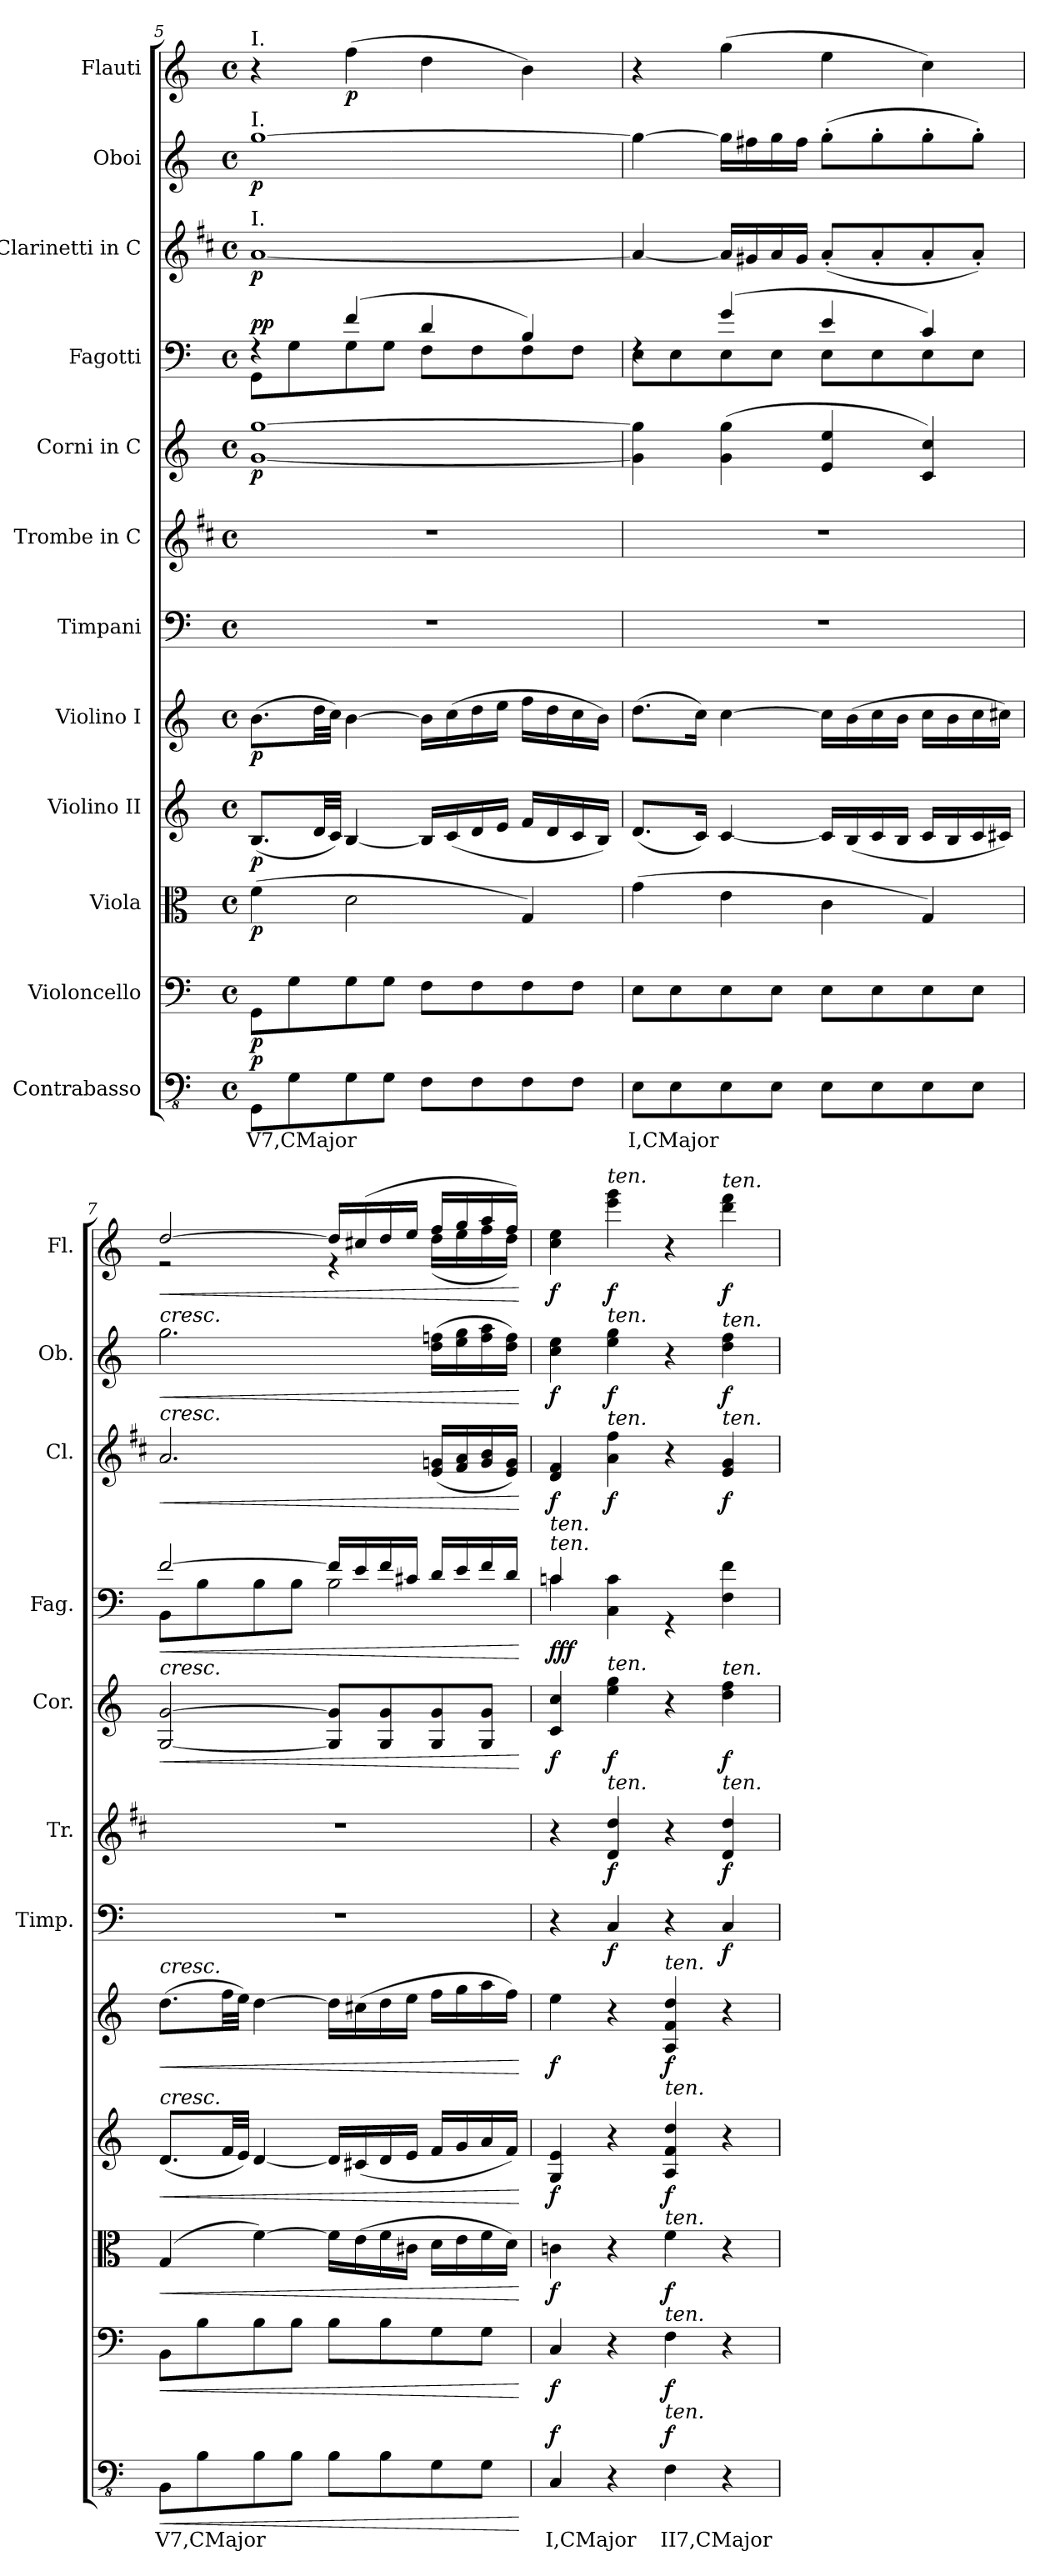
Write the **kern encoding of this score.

**kern	**text	**dynam	**kern	**dynam	**kern	**dynam	**kern	**dynam	**kern	**dynam	**kern	**dynam	**kern	**dynam	**kern	**dynam	**kern	**dynam	**kern	**dynam	**kern	**dynam	**kern	**dynam
*part12	*part12	*part12	*part11	*part11	*part10	*part10	*part9	*part9	*part8	*part8	*part7	*part7	*part6	*part6	*part5	*part5	*part4	*part4	*part3	*part3	*part2	*part2	*part1	*part1
*staff12	*staff12	*staff12	*staff11	*staff11	*staff10	*staff10	*staff9	*staff9	*staff8	*staff8	*staff7	*staff7	*staff6	*staff6	*staff5	*staff5	*staff4	*staff4	*staff3	*staff3	*staff2	*staff2	*staff1	*staff1
*I"Contrabasso	*	*	*I"Violoncello	*	*I"Viola	*	*I"Violino II	*	*I"Violino I	*	*I"Timpani	*	*I"Trombe in C	*	*I"Corni in C	*	*I"Fagotti	*	*I"Clarinetti in C	*	*I"Oboi	*	*I"Flauti	*
*	*	*	*	*	*	*	*	*	*	*	*I'Timp.	*	*I'Tr.	*	*I'Cor.	*	*I'Fag.	*	*I'Cl.	*	*I'Ob.	*	*I'Fl.	*
!!LO:PB:g=z
*clefFv4	*	*	*clefF4	*	*clefC3	*	*clefG2	*	*clefG2	*	*clefF4	*	*clefG2	*	*clefG2	*	*clefF4	*	*clefG2	*	*clefG2	*	*clefG2	*
*	*	*	*	*	*	*	*	*	*	*	*	*	*ITrd1c2	*	*ITrd4c7	*	*	*	*ITrd1c2	*	*	*	*	*
*k[]	*	*	*k[]	*	*k[]	*	*k[]	*	*k[]	*	*k[]	*	*k[]	*	*k[b-]	*	*k[]	*	*k[]	*	*k[]	*	*k[]	*
*M4/4	*	*	*M4/4	*	*M4/4	*	*M4/4	*	*M4/4	*	*M4/4	*	*M4/4	*	*M4/4	*	*M4/4	*	*M4/4	*	*M4/4	*	*M4/4	*
*met(c)	*	*	*met(c)	*	*met(c)	*	*met(c)	*	*met(c)	*	*met(c)	*	*met(c)	*	*met(c)	*	*met(c)	*	*met(c)	*	*met(c)	*	*met(c)	*
=5	=5	=5	=5	=5	=5	=5	=5	=5	=5	=5	=5	=5	=5	=5	=5	=5	=5	=5	=5	=5	=5	=5	=5	=5
*	*	*	*	*	*	*	*	*	*	*	*	*	*	*	*	*	*^	*	*	*	*	*	*	*
!	!	!	!	!	!	!	!	!	!	!	!	!	!	!	!	!	!	!	!	!	!	!	!	!LO:TX:a:t=I.	!
!	!	!	!	!	!	!	!	!	!	!	!	!	!	!	!	!	!	!	!	!	!	!LO:TX:a:t=I.	!	!	!
!	!	!	!	!	!	!	!	!	!	!	!	!	!	!	!	!	!	!	!	!LO:TX:a:t=I.	!	!	!	!	!
!	!	!LO:DY:b	!	!LO:DY:b	!	!LO:DY:b	!	!LO:DY:b	!	!LO:DY:b	!	!	!	!	!	!LO:DY:b	!	!	!LO:DY:b	!	!	!	!	!	!
!	!	!	!	!	!	!	!	!	!	!	!	!	!	!	!	!	!	!	!LO:DY:n=1:a	!	!LO:DY:b	!	!LO:DY:b	!	!
8GGG\L	V7,CMajor	p	8GG\L	p	(4f\	p	(8.B/L	p	(8.b\L	p	1r	.	1r	.	[1c [1cc	p	4rF	8GG\L	p p	[1g	p	[1gg	p	4r	.
8GG\	.	.	8G\	.	.	.	.	.	.	.	.	.	.	.	.	.	.	8G\	.	.	.	.	.	.	.
.	.	.	.	.	.	.	32d/LL	.	32dd\LL	.	.	.	.	.	.	.	.	.	.	.	.	.	.	.	.
.	.	.	.	.	.	.	32c/JJJ)	.	32cc\JJJ)	.	.	.	.	.	.	.	.	.	.	.	.	.	.	.	.
!	!	!	!	!	!	!	!	!	!	!	!	!	!	!	!	!	!	!	!	!	!	!	!	!	!LO:DY:b
8GG\	.	.	8G\	.	2d\	.	[4B/	.	[4b\	.	.	.	.	.	.	.	(4f/	8G\	.	.	.	.	.	(4ff\	p
8GG\J	.	.	8G\J	.	.	.	.	.	.	.	.	.	.	.	.	.	.	8G\J	.	.	.	.	.	.	.
8FF\L	.	.	8F\L	.	.	.	16B/LL]	.	16b\LL]	.	.	.	.	.	.	.	4d/	8F\L	.	.	.	.	.	4dd\	.
.	.	.	.	.	.	.	(16c/	.	(16cc\	.	.	.	.	.	.	.	.	.	.	.	.	.	.	.	.
8FF\	.	.	8F\	.	.	.	16d/	.	16dd\	.	.	.	.	.	.	.	.	8F\	.	.	.	.	.	.	.
.	.	.	.	.	.	.	16e/JJ	.	16ee\JJ	.	.	.	.	.	.	.	.	.	.	.	.	.	.	.	.
8FF\	.	.	8F\	.	4G/)	.	16f/LL	.	16ff\LL	.	.	.	.	.	.	.	4B/)	8F\	.	.	.	.	.	4b\)	.
.	.	.	.	.	.	.	16d/	.	16dd\	.	.	.	.	.	.	.	.	.	.	.	.	.	.	.	.
8FF\J	.	.	8F\J	.	.	.	16c/	.	16cc\	.	.	.	.	.	.	.	.	8F\J	.	.	.	.	.	.	.
.	.	.	.	.	.	.	16B/JJ)	.	16b\JJ)	.	.	.	.	.	.	.	.	.	.	.	.	.	.	.	.
!!LO:PB:g=z
=6	=6	=6	=6	=6	=6	=6	=6	=6	=6	=6	=6	=6	=6	=6	=6	=6	=6	=6	=6	=6	=6	=6	=6	=6	=6
8EE\L	I,CMajor	.	8E\L	.	(4g\	.	(8.d/L	.	(8.dd\L	.	1r	.	1r	.	4c\] 4cc\]	.	4rF	8E\L	.	4g/_	.	4gg\_	.	4r	.
8EE\	.	.	8E\	.	.	.	.	.	.	.	.	.	.	.	.	.	.	8E\	.	.	.	.	.	.	.
.	.	.	.	.	.	.	16c/Jk)	.	16cc\Jk)	.	.	.	.	.	.	.	.	.	.	.	.	.	.	.	.
8EE\	.	.	8E\	.	4e\	.	[4c/	.	[4cc\	.	.	.	.	.	(4c\ 4cc\	.	(4g/	8E\	.	16g/LL]	.	16gg\LL]	.	(4gg\	.
.	.	.	.	.	.	.	.	.	.	.	.	.	.	.	.	.	.	.	.	16f#X/	.	16ff#X\	.	.	.
8EE\J	.	.	8E\J	.	.	.	.	.	.	.	.	.	.	.	.	.	.	8E\J	.	16g/	.	16gg\	.	.	.
.	.	.	.	.	.	.	.	.	.	.	.	.	.	.	.	.	.	.	.	16f#/JJ	.	16ff#\JJ	.	.	.
8EE\L	.	.	8E\L	.	4c\	.	16c/LL]	.	16cc\LL]	.	.	.	.	.	4A/ 4a/	.	4e/	8E\L	.	(8g'/L	.	(8gg'\L	.	4ee\	.
.	.	.	.	.	.	.	(16B/	.	(16b\	.	.	.	.	.	.	.	.	.	.	.	.	.	.	.	.
8EE\	.	.	8E\	.	.	.	16c/	.	16cc\	.	.	.	.	.	.	.	.	8E\	.	8g'/	.	8gg'\	.	.	.
.	.	.	.	.	.	.	16B/JJ	.	16b\JJ	.	.	.	.	.	.	.	.	.	.	.	.	.	.	.	.
8EE\	.	.	8E\	.	4G/)	.	16c/LL	.	16cc\LL	.	.	.	.	.	4F/ 4f/)	.	4c/)	8E\	.	8g'/	.	8gg'\	.	4cc\)	.
.	.	.	.	.	.	.	16B/	.	16b\	.	.	.	.	.	.	.	.	.	.	.	.	.	.	.	.
8EE\J	.	.	8E\J	.	.	.	16c/	.	16cc\	.	.	.	.	.	.	.	.	8E\J	.	8g'/J)	.	8gg'\J)	.	.	.
.	.	.	.	.	.	.	16c#X/JJ)	.	16cc#X\JJ)	.	.	.	.	.	.	.	.	.	.	.	.	.	.	.	.
=7	=7	=7	=7	=7	=7	=7	=7	=7	=7	=7	=7	=7	=7	=7	=7	=7	=7	=7	=7	=7	=7	=7	=7	=7	=7
!	!	!	!	!	!	!	!	!	!	!	!	!	!	!	!	!	!	!	!	!	!	!	!	!LO:TX:a:i:t=cresc.	!
!	!	!	!	!	!	!	!	!	!	!	!	!	!	!	!	!	!	!	!	!	!	!LO:TX:a:i:t=cresc.	!	!	!
!	!	!	!	!	!	!	!	!	!	!	!	!	!	!	!	!	!	!	!	!LO:TX:a:i:t=cresc.	!	!	!	!	!
!	!	!	!	!	!	!	!	!	!	!	!	!	!	!	!LO:TX:a:i:t=cresc.	!	!	!	!	!	!	!	!	!	!
!	!	!	!	!	!	!	!	!	!LO:TX:a:i:t=cresc.	!	!	!	!	!	!	!	!	!	!	!	!	!	!	!	!
!	!	!	!	!	!	!	!LO:TX:a:i:t=cresc.	!	!	!	!	!	!	!	!	!	!	!	!	!	!	!	!	!	!
!	!	!LO:HP:b	!	!LO:HP:b	!	!LO:HP:b	!	!LO:HP:b	!	!LO:HP:b	!	!	!	!	!	!LO:HP:b	!	!	!LO:HP:b	!	!LO:HP:b	!	!LO:HP:b	!	!LO:HP:b
*	*	*	*	*	*	*	*	*	*	*	*	*	*	*	*	*	*	*	*	*	*	*	*	*^	*
8BBB\L	V7,CMajor	<	8BB\L	<	(4G/	<	(8.d/L	<	(8.dd\L	<	1r	.	1r	.	[2C/ [2c/	<	[2f/	8BB\L	<	2.g/	<	2.gg\	<	[2dd/	2r	<
8BB\	.	.	8B\	.	.	.	.	.	.	.	.	.	.	.	.	.	.	8B\	.	.	.	.	.	.	.	.
.	.	.	.	.	.	.	32f/LL	.	32ff\LL	.	.	.	.	.	.	.	.	.	.	.	.	.	.	.	.	.
.	.	.	.	.	.	.	32e/JJJ)	.	32ee\JJJ)	.	.	.	.	.	.	.	.	.	.	.	.	.	.	.	.	.
8BB\	.	.	8B\	.	[4f\)	.	[4d/	.	[4dd\	.	.	.	.	.	.	.	.	8B\	.	.	.	.	.	.	.	.
8BB\J	.	.	8B\J	.	.	.	.	.	.	.	.	.	.	.	.	.	.	8B\J	.	.	.	.	.	.	.	.
8BB\L	.	.	8B\L	.	16f\LL]	.	16d/LL]	.	16dd\LL]	.	.	.	.	.	8C/] 8c/]L	.	16f/LL]	2B\	.	.	.	.	.	16dd/LL]	4r	.
.	.	.	.	.	(16e\	.	(16c#X/	.	(16cc#X\	.	.	.	.	.	.	.	16e/	.	.	.	.	.	.	(16cc#X/	.	.
8BB\	.	.	8B\	.	16f\	.	16d/	.	16dd\	.	.	.	.	.	8C/ 8c/	.	16f/	.	.	.	.	.	.	16dd/	.	.
.	.	.	.	.	16c#X\JJ	.	16e/JJ	.	16ee\JJ	.	.	.	.	.	.	.	16c#X/JJ	.	.	.	.	.	.	16ee/JJ	.	.
8GG\	.	.	8G\	.	16d\LL	.	16f/LL	.	16ff\LL	.	.	.	.	.	8C/ 8c/	.	16d/LL	.	.	(16d/ 16fn/LL	.	(>16dd\ 16ffn\LL	.	16ff/LL	(16dd\LL	.
.	.	.	.	.	16e\	.	16g/	.	16gg\	.	.	.	.	.	.	.	16e/	.	.	16e/ 16g/	.	16ee\ 16gg\	.	16gg/	16ee\	.
8GG\J	.	.	8G\J	.	16f\	.	16a/	.	16aa\	.	.	.	.	.	8C/ 8c/J	.	16f/	.	.	16f/ 16a/	.	16ff\ 16aa\	.	16aa/	16ff\	.
.	.	.	.	.	16d\JJ)	.	16f/JJ)	.	16ff\JJ)	.	.	.	.	.	.	.	16d/JJ	.	.	16d/ 16f/JJ)	.	16dd\ 16ff\JJ)	.	16ff/JJ)	16dd\JJ)	.
*	*	*	*	*	*	*	*	*	*	*	*	*	*	*	*	*	*v	*v	*	*	*	*	*	*v	*v	*
.	.	[	.	[	.	[	.	[	.	[	.	.	.	.	.	[	.	[	.	[	.	[	.	[
=8	=8	=8	=8	=8	=8	=8	=8	=8	=8	=8	=8	=8	=8	=8	=8	=8	=8	=8	=8	=8	=8	=8	=8	=8
*	*	*	*	*	*	*	*	*	*	*	*	*	*	*	*	*	*^	*	*	*	*	*	*	*
!	!	!	!	!	!	!	!	!	!	!	!	!	!	!	!	!	!LO:TX:a:i:t=ten.	!	!	!	!	!	!	!	!
!	!	!	!	!	!	!	!	!	!	!	!	!	!	!	!	!	!LO:TX:a:i:t=ten.	!	!	!	!	!	!	!	!
!	!	!LO:DY:b	!	!LO:DY:b	!	!LO:DY:b	!	!LO:DY:b	!	!LO:DY:b	!	!	!	!	!	!LO:DY:b	!	!	!LO:DY:b	!	!	!	!	!	!
!	!	!	!	!	!	!	!	!	!	!	!	!	!	!	!	!	!	!	!LO:DY:n=1:b	!	!	!	!	!	!
!	!	!	!	!	!	!	!	!	!	!	!	!	!	!	!	!	!	!	!LO:DY:n=2:b	!	!LO:DY:b	!	!LO:DY:b	!	!LO:DY:b
4CC/	I,CMajor	f	4C/	f	4cn\	f	4G/ 4e/	f	4ee\	f	4r	.	4r	.	4F/ 4f/	f	4cn/	4c\	f f f	4c/ 4e/	f	4cc\ 4ee\	f	4cc\ 4ee\	f
!	!	!	!	!	!	!	!	!	!	!	!	!	!	!	!	!	!	!	!	!	!	!	!	!LO:TX:a:i:t=ten.	!
!	!	!	!	!	!	!	!	!	!	!	!	!	!	!	!	!	!	!	!	!	!	!LO:TX:a:i:t=ten.	!	!	!
!	!	!	!	!	!	!	!	!	!	!	!	!	!	!	!	!	!	!	!	!LO:TX:a:i:t=ten.	!	!	!	!	!
!	!	!	!	!	!	!	!	!	!	!	!	!	!	!	!LO:TX:a:i:t=ten.	!	!	!	!	!	!	!	!	!	!
!	!	!	!	!	!	!	!	!	!	!	!	!	!LO:TX:a:i:t=ten.	!	!	!	!	!	!	!	!	!	!	!	!
!	!	!	!	!	!	!	!	!	!	!	!	!LO:DY:b	!	!LO:DY:b	!	!LO:DY:b	!	!	!	!	!LO:DY:b	!	!LO:DY:b	!	!LO:DY:b
4r	.	.	4r	.	4r	.	4r	.	4r	.	4C/	f	4c/ 4cc/	f	4a\ 4cc\	f	4C\ 4c\	2.ryy	.	4g\ 4ee\	f	4ee\ 4gg\	f	4eee\ 4ggg\	f
!	!	!	!	!	!	!	!	!	!LO:TX:a:i:t=ten.	!	!	!	!	!	!	!	!	!	!	!	!	!	!	!	!
!	!	!	!	!	!	!	!LO:TX:a:i:t=ten.	!	!	!	!	!	!	!	!	!	!	!	!	!	!	!	!	!	!
!	!	!	!	!	!LO:TX:a:i:t=ten.	!	!	!	!	!	!	!	!	!	!	!	!	!	!	!	!	!	!	!	!
!	!	!	!LO:TX:a:i:t=ten.	!	!	!	!	!	!	!	!	!	!	!	!	!	!	!	!	!	!	!	!	!	!
!LO:TX:a:i:t=ten.	!	!	!	!	!	!	!	!	!	!	!	!	!	!	!	!	!	!	!	!	!	!	!	!	!
!	!	!LO:DY:b	!	!LO:DY:b	!	!LO:DY:b	!	!LO:DY:b	!	!LO:DY:b	!	!	!	!	!	!	!	!	!	!	!	!	!	!	!
4FF\	II7,CMajor	f	4F\	f	4f\	f	4A/ 4f/ 4dd/	f	4A/ 4f/ 4dd/	f	4r	.	4r	.	4r	.	4rGG	.	.	4r	.	4r	.	4r	.
!	!	!	!	!	!	!	!	!	!	!	!	!	!	!	!	!	!	!	!	!	!	!	!	!LO:TX:a:i:t=ten.	!
!	!	!	!	!	!	!	!	!	!	!	!	!	!	!	!	!	!	!	!	!	!	!LO:TX:a:i:t=ten.	!	!	!
!	!	!	!	!	!	!	!	!	!	!	!	!	!	!	!	!	!	!	!	!LO:TX:a:i:t=ten.	!	!	!	!	!
!	!	!	!	!	!	!	!	!	!	!	!	!	!	!	!LO:TX:a:i:t=ten.	!	!	!	!	!	!	!	!	!	!
!	!	!	!	!	!	!	!	!	!	!	!	!	!LO:TX:a:i:t=ten.	!	!	!	!	!	!	!	!	!	!	!	!
!	!	!	!	!	!	!	!	!	!	!	!	!LO:DY:b	!	!LO:DY:b	!	!LO:DY:b	!	!	!	!	!LO:DY:b	!	!LO:DY:b	!	!LO:DY:b
4r	.	.	4r	.	4r	.	4r	.	4r	.	4C/	f	4c/ 4cc/	f	4g\ 4b-\	f	4F\ 4f\	.	.	4d/ 4f/	f	4dd\ 4ff\	f	4ddd\ 4fff\	f
*	*	*	*	*	*	*	*	*	*	*	*	*	*	*	*	*	*v	*v	*	*	*	*	*	*	*
=	=	=	=	=	=	=	=	=	=	=	=	=	=	=	=	=	=	=	=	=	=	=	=	=
*-	*-	*-	*-	*-	*-	*-	*-	*-	*-	*-	*-	*-	*-	*-	*-	*-	*-	*-	*-	*-	*-	*-	*-	*-
